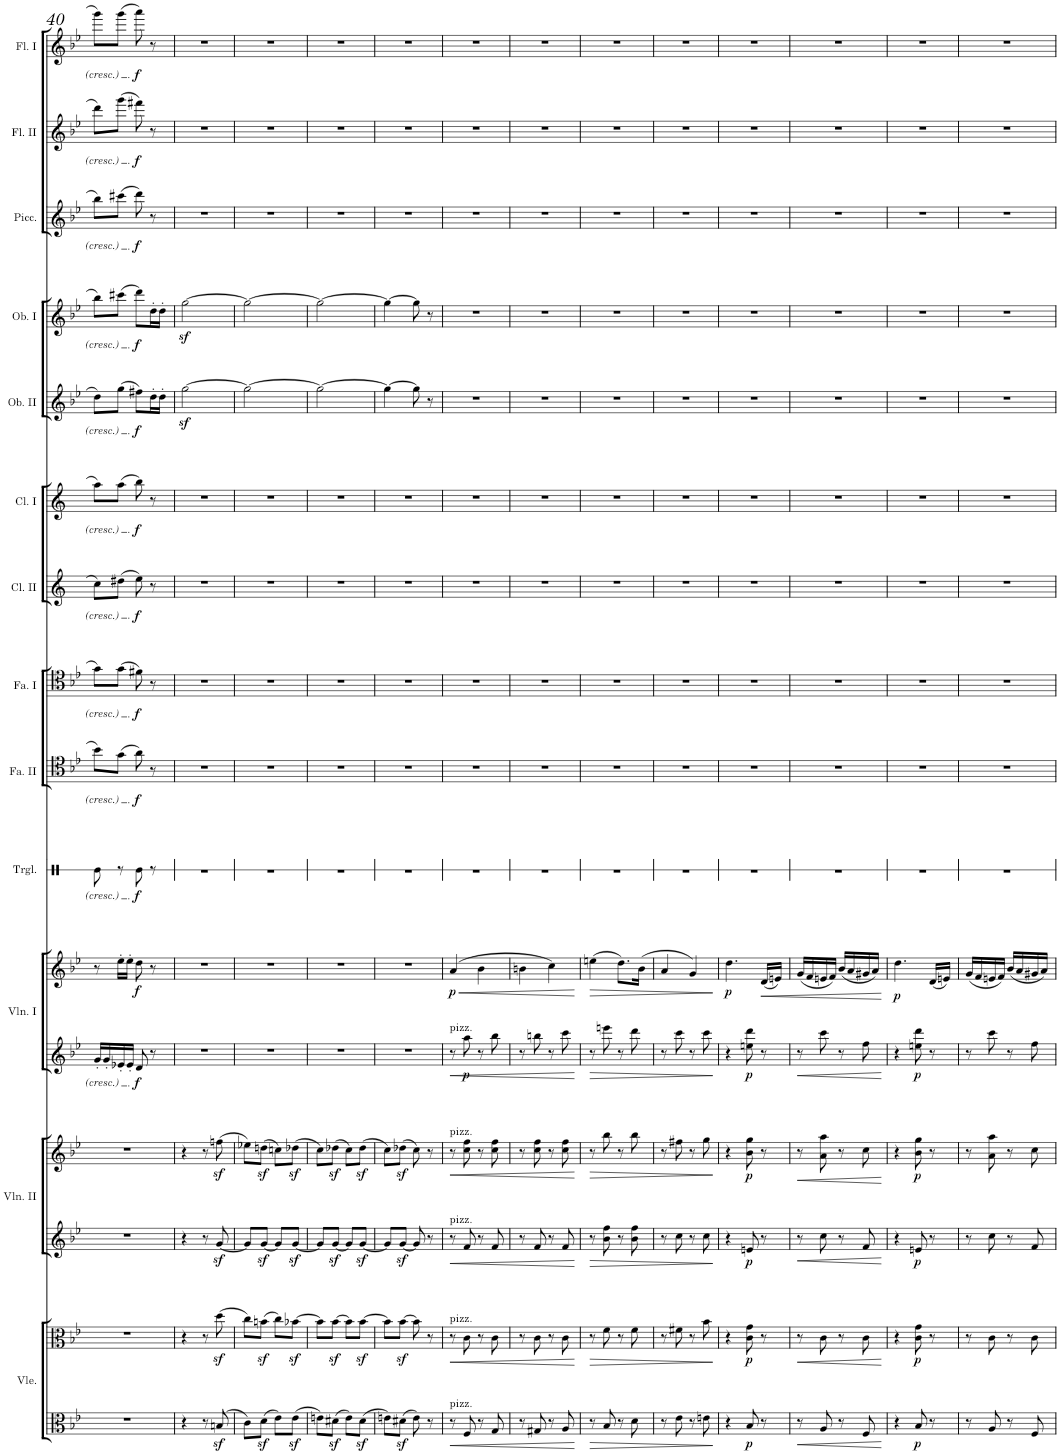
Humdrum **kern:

**kern	**kern	**dynam	**kern	**kern	**dynam	**kern	**kern	**dynam	**kern	**dynam	**kern	**dynam	**kern	**dynam	**kern	**dynam	**kern	**dynam	**kern	**dynam	**kern	**dynam	**kern	**dynam	**kern	**dynam
*part12	*part12	*part12	*part11	*part11	*part11	*part10	*part10	*part10	*part9	*part9	*part8	*part8	*part7	*part7	*part6	*part6	*part5	*part5	*part4	*part4	*part3	*part3	*part2	*part2	*part1	*part1
*staff15	*staff14	*staff14/15	*staff13	*staff12	*staff12/13	*staff11	*staff10	*staff10/11	*staff9	*staff9	*staff8	*staff8	*staff7	*staff7	*staff6	*staff6	*staff5	*staff5	*staff4	*staff4	*staff3	*staff3	*staff2	*staff2	*staff1	*staff1
*I"Viole.	*	*	*I"Violini II.	*	*	*I"Violini I.	*	*	*I"Fagotto II.	*	*I"Fagotto I.	*	*I"Clarinetto II in B.	*	*I"Clarinetto I in B.	*	*I"Oboe II.	*	*I"Oboe I.	*	*I"Piccolo.	*	*I"Flauto II.	*	*I"Flauto I.	*
*I'Vle.	*	*	*I'Vln. II	*	*	*I'Vln. I	*	*	*I'Fa. II	*	*I'Fa. I	*	*I'Cl. II	*	*I'Cl. I	*	*I'Ob. II	*	*I'Ob. I	*	*I'Picc.	*	*I'Fl. II	*	*I'Fl. I	*
!!LO:PB:g=z
*clefC3	*clefC3	*	*clefG2	*clefG2	*	*clefG2	*clefG2	*	*clefC4	*	*clefC4	*	*clefG2	*	*clefG2	*	*clefG2	*	*clefG2	*	*clefG2	*	*clefG2	*	*clefG2	*
*	*	*	*	*	*	*	*	*	*	*	*	*	*Trd1c2	*	*Trd1c2	*	*	*	*	*	*Trd-7c-12	*	*	*	*	*
*k[b-e-]	*k[b-e-]	*	*k[b-e-]	*k[b-e-]	*	*k[b-e-]	*k[b-e-]	*	*k[b-e-]	*	*k[b-e-]	*	*k[]	*	*k[]	*	*k[b-e-]	*	*k[b-e-]	*	*k[b-e-]	*	*k[b-e-]	*	*k[b-e-]	*
*M2/4	*M2/4	*	*M2/4	*M2/4	*	*M2/4	*M2/4	*	*M2/4	*	*M2/4	*	*M2/4	*	*M2/4	*	*M2/4	*	*M2/4	*	*M2/4	*	*M2/4	*	*M2/4	*
=40	=40	=40	=40	=40	=40	=40	=40	=40	=40	=40	=40	=40	=40	=40	=40	=40	=40	=40	=40	=40	=40	=40	=40	=40	=40	=40
2r	2r	.	2r	2r	.	16g'/LL	8r	.	8b-\L	.	8g\L	.	8cc\L	.	8aa\L	.	8dd\L	.	8bb-\L	.	8bb-\L	.	8ddd\L	.	8ggg\L	.
.	.	.	.	.	.	16g'/	.	.	.	.	.	.	.	.	.	.	.	.	.	.	.	.	.	.	.	.
.	.	.	.	.	.	16e-X'/	16ee-'\LL	.	(8g\J	.	(8g\J	.	(8dd#X\J	.	(8aa\J	.	(8gg\J	.	(8ccc#X\J	.	(8ccc#X\J	.	(8ggg\J	.	(8ggg\J	.
.	.	.	.	.	.	16e-'/JJ	16ee-'\JJ	.	.	.	.	.	.	.	.	.	.	.	.	.	.	.	.	.	.	.
!	!	!	!	!	!	!	!	!LO:DY:b=2	!	!	!	!	!	!	!	!	!	!	!	!	!	!	!	!	!	!
!	!	!	!	!	!	!	!	!LO:DY:n=1:b	!	!LO:DY:b	!	!LO:DY:b	!	!LO:DY:b	!	!LO:DY:b	!	!LO:DY:b	!	!LO:DY:b	!	!LO:DY:b	!	!LO:DY:b	!	!LO:DY:b
.	.	.	.	.	.	8d/	8dd\	f f	8a\)	f	8f#X\)	f	8ee\)	f	8bb\)	f	8ff#X\L)	f	8ddd\L)	f	8ddd\)	f	8fff#X\)	f	8aaa\)	f
.	.	.	.	.	.	8r	8r	.	8r	.	8r	.	8r	.	8r	.	16dd'\L	.	16dd'\L	.	8r	.	8r	.	8r	.
.	.	.	.	.	.	.	.	.	.	.	.	.	.	.	.	.	16dd'\JJ	.	16dd'\JJ	.	.	.	.	.	.	.
=41	=41	=41	=41	=41	=41	=41	=41	=41	=41	=41	=41	=41	=41	=41	=41	=41	=41	=41	=41	=41	=41	=41	=41	=41	=41	=41
4r	4r	.	4r	4r	.	2r	2r	.	2r	.	2r	.	2r	.	2r	.	[2ggz<\	.	[2ggz<\	.	2r	.	2r	.	2r	.
8r	8r	.	8r	8r	.	.	.	.	.	.	.	.	.	.	.	.	.	.	.	.	.	.	.	.	.	.
8Bnz</	(8ddz<\	.	[8gz</	(8ffnz<\	.	.	.	.	.	.	.	.	.	.	.	.	.	.	.	.	.	.	.	.	.	.
=42	=42	=42	=42	=42	=42	=42	=42	=42	=42	=42	=42	=42	=42	=42	=42	=42	=42	=42	=42	=42	=42	=42	=42	=42	=42	=42
8c\L	8cc\L)	.	8g/L]	8ee-X\L)	.	2r	2r	.	2r	.	2r	.	2r	.	2r	.	2gg\_	.	2gg\_	.	2r	.	2r	.	2r	.
8dz<\J	(8bnz<\J	.	[8gz</J	(8ddnz<\J	.	.	.	.	.	.	.	.	.	.	.	.	.	.	.	.	.	.	.	.	.	.
8e-\L	8cc\L)	.	8g/L]	8ccn\L)	.	.	.	.	.	.	.	.	.	.	.	.	.	.	.	.	.	.	.	.	.	.
8e-z<\J	[8b-Xz<\J	.	[8gz</J	(8dd-Xz<\J	.	.	.	.	.	.	.	.	.	.	.	.	.	.	.	.	.	.	.	.	.	.
=43	=43	=43	=43	=43	=43	=43	=43	=43	=43	=43	=43	=43	=43	=43	=43	=43	=43	=43	=43	=43	=43	=43	=43	=43	=43	=43
8en\L	8b-\L]	.	8g/L]	8cc\L)	.	2r	2r	.	2r	.	2r	.	2r	.	2r	.	2gg\_	.	2gg\_	.	2r	.	2r	.	2r	.
8d#Xz<\J	[8b-z<\J	.	[8gz</J	(8dd-Xz<\J	.	.	.	.	.	.	.	.	.	.	.	.	.	.	.	.	.	.	.	.	.	.
8e\L	8b-\L]	.	8g/L]	8cc\L)	.	.	.	.	.	.	.	.	.	.	.	.	.	.	.	.	.	.	.	.	.	.
8d#z<\J	[8b-z<\J	.	[8gz</J	(8dd-z<\J	.	.	.	.	.	.	.	.	.	.	.	.	.	.	.	.	.	.	.	.	.	.
=44	=44	=44	=44	=44	=44	=44	=44	=44	=44	=44	=44	=44	=44	=44	=44	=44	=44	=44	=44	=44	=44	=44	=44	=44	=44	=44
8en\L	8b-\L]	.	8g/L]	8cc\L)	.	2r	2r	.	2r	.	2r	.	2r	.	2r	.	4gg\_	.	4gg\_	.	2r	.	2r	.	2r	.
8d#Xz<\J	[8b-z<\J	.	[8gz</J	(8dd-Xz<\J	.	.	.	.	.	.	.	.	.	.	.	.	.	.	.	.	.	.	.	.	.	.
8e\	8b-\]	.	8g/]	8cc\)	.	.	.	.	.	.	.	.	.	.	.	.	8gg\]	.	8gg\]	.	.	.	.	.	.	.
8r	8r	.	8r	8r	.	.	.	.	.	.	.	.	.	.	.	.	8r	.	8r	.	.	.	.	.	.	.
=45	=45	=45	=45	=45	=45	=45	=45	=45	=45	=45	=45	=45	=45	=45	=45	=45	=45	=45	=45	=45	=45	=45	=45	=45	=45	=45
!	!	!	!	!	!	!LO:TX:a:t=pizz.	!	!	!	!	!	!	!	!	!	!	!	!	!	!	!	!	!	!	!	!
!	!	!	!	!LO:TX:a:t=pizz.	!	!	!	!	!	!	!	!	!	!	!	!	!	!	!	!	!	!	!	!	!	!
!	!	!	!LO:TX:a:t=pizz.	!	!	!	!	!	!	!	!	!	!	!	!	!	!	!	!	!	!	!	!	!	!	!
!	!LO:TX:a:t=pizz.	!	!	!	!	!	!	!	!	!	!	!	!	!	!	!	!	!	!	!	!	!	!	!	!	!
!LO:TX:a:t=pizz.	!	!	!	!	!	!	!	!	!	!	!	!	!	!	!	!	!	!	!	!	!	!	!	!	!	!
!	!	!LO:HP:b	!	!	!LO:HP:b	!	!	!LO:HP:b	!	!	!	!	!	!	!	!	!	!	!	!	!	!	!	!	!	!
!	!	!	!	!	!	!	!	!LO:DY:n=1:b	!	!	!	!	!	!	!	!	!	!	!	!	!	!	!	!	!	!
8r	8r	<	8r	8r	<	8r	(4a/	< p	2r	.	2r	.	2r	.	2r	.	2r	.	2r	.	2r	.	2r	.	2r	.
!	!	!	!	!	!	!	!	!LO:DY:n=2:b=2	!	!	!	!	!	!	!	!	!	!	!	!	!	!	!	!	!	!
8F/	8c\	.	8f/	8cc\ 8ff\	.	8aa\	.	p	.	.	.	.	.	.	.	.	.	.	.	.	.	.	.	.	.	.
8r	8r	.	8r	8r	.	8r	4b-\	.	.	.	.	.	.	.	.	.	.	.	.	.	.	.	.	.	.	.
8G/	8c\	.	8f/	8cc\ 8ff\	.	8bb-\	.	.	.	.	.	.	.	.	.	.	.	.	.	.	.	.	.	.	.	.
=46	=46	=46	=46	=46	=46	=46	=46	=46	=46	=46	=46	=46	=46	=46	=46	=46	=46	=46	=46	=46	=46	=46	=46	=46	=46	=46
8r	8r	.	8r	8r	.	8r	4bn\	.	2r	.	2r	.	2r	.	2r	.	2r	.	2r	.	2r	.	2r	.	2r	.
8G#X/	8c\	.	8f/	8cc\ 8ff\	.	8bbn\	.	.	.	.	.	.	.	.	.	.	.	.	.	.	.	.	.	.	.	.
8r	8r	.	8r	8r	.	8r	4cc\)	.	.	.	.	.	.	.	.	.	.	.	.	.	.	.	.	.	.	.
8A/	8c\	.	8f/	8cc\ 8ff\	.	8ccc\	.	.	.	.	.	.	.	.	.	.	.	.	.	.	.	.	.	.	.	.
.	.	[	.	.	[	.	.	[	.	.	.	.	.	.	.	.	.	.	.	.	.	.	.	.	.	.
=47	=47	=47	=47	=47	=47	=47	=47	=47	=47	=47	=47	=47	=47	=47	=47	=47	=47	=47	=47	=47	=47	=47	=47	=47	=47	=47
!	!	!LO:HP:b	!	!	!LO:HP:b	!	!	!LO:HP:b	!	!	!	!	!	!	!	!	!	!	!	!	!	!	!	!	!	!
8r	8r	>	8r	8r	>	8r	(4een\	>	2r	.	2r	.	2r	.	2r	.	2r	.	2r	.	2r	.	2r	.	2r	.
8B-/	8f\	.	8b-\ 8ff\	8bb-\	.	8eeen\	.	.	.	.	.	.	.	.	.	.	.	.	.	.	.	.	.	.	.	.
8r	8r	.	8r	8r	.	8r	8.dd\L)	.	.	.	.	.	.	.	.	.	.	.	.	.	.	.	.	.	.	.
8d\	8f\	.	8b-\ 8ff\	8bb-\	.	8ddd\	.	.	.	.	.	.	.	.	.	.	.	.	.	.	.	.	.	.	.	.
.	.	.	.	.	.	.	(16b-\Jk	.	.	.	.	.	.	.	.	.	.	.	.	.	.	.	.	.	.	.
=48	=48	=48	=48	=48	=48	=48	=48	=48	=48	=48	=48	=48	=48	=48	=48	=48	=48	=48	=48	=48	=48	=48	=48	=48	=48	=48
8r	8r	.	8r	8r	.	8r	4a/	.	2r	.	2r	.	2r	.	2r	.	2r	.	2r	.	2r	.	2r	.	2r	.
8e-\	8f#X\	.	8cc\	8ff#X\	.	8ccc\	.	.	.	.	.	.	.	.	.	.	.	.	.	.	.	.	.	.	.	.
8r	8r	.	8r	8r	.	8r	4g/)	.	.	.	.	.	.	.	.	.	.	.	.	.	.	.	.	.	.	.
8en\	8b-\	.	8cc\	8gg\	.	8ccc\	.	.	.	.	.	.	.	.	.	.	.	.	.	.	.	.	.	.	.	.
.	.	]	.	.	]	.	.	]	.	.	.	.	.	.	.	.	.	.	.	.	.	.	.	.	.	.
=49	=49	=49	=49	=49	=49	=49	=49	=49	=49	=49	=49	=49	=49	=49	=49	=49	=49	=49	=49	=49	=49	=49	=49	=49	=49	=49
!	!	!	!	!	!	!	!	!LO:DY:b	!	!	!	!	!	!	!	!	!	!	!	!	!	!	!	!	!	!
4r	4r	.	4r	4r	.	4r	4.dd\	p	2r	.	2r	.	2r	.	2r	.	2r	.	2r	.	2r	.	2r	.	2r	.
!	!	!LO:DY:b=2	!	!	!	!	!	!	!	!	!	!	!	!	!	!	!	!	!	!	!	!	!	!	!	!
!	!	!LO:DY:n=1:b	!	!	!LO:DY:b=2	!	!	!	!	!	!	!	!	!	!	!	!	!	!	!	!	!	!	!	!	!
!	!	!	!	!	!LO:DY:n=1:b	!	!	!LO:DY:b=2	!	!	!	!	!	!	!	!	!	!	!	!	!	!	!	!	!	!
8B-/	8c\ 8g\	p p	8en/	8b-\ 8gg\	p p	8een\ 8ddd\	.	p	.	.	.	.	.	.	.	.	.	.	.	.	.	.	.	.	.	.
!	!	!	!	!	!	!	!	!LO:HP:b	!	!	!	!	!	!	!	!	!	!	!	!	!	!	!	!	!	!
8r	8r	.	8r	8r	.	8r	(16d/LL	<	.	.	.	.	.	.	.	.	.	.	.	.	.	.	.	.	.	.
.	.	.	.	.	.	.	16en/JJ)	.	.	.	.	.	.	.	.	.	.	.	.	.	.	.	.	.	.	.
=50	=50	=50	=50	=50	=50	=50	=50	=50	=50	=50	=50	=50	=50	=50	=50	=50	=50	=50	=50	=50	=50	=50	=50	=50	=50	=50
!	!	!LO:HP:b	!	!	!LO:HP:b	!	!	!	!	!	!	!	!	!	!	!	!	!	!	!	!	!	!	!	!	!
8r	8r	<	8r	8r	<	8r	(16g/LL	.	2r	.	2r	.	2r	.	2r	.	2r	.	2r	.	2r	.	2r	.	2r	.
.	.	.	.	.	.	.	16f/	.	.	.	.	.	.	.	.	.	.	.	.	.	.	.	.	.	.	.
8A/	8c\	.	8cc\	8a\ 8aa\	.	8ccc\	16en/	.	.	.	.	.	.	.	.	.	.	.	.	.	.	.	.	.	.	.
.	.	.	.	.	.	.	16f/JJ)	.	.	.	.	.	.	.	.	.	.	.	.	.	.	.	.	.	.	.
8r	8r	.	8r	8r	.	8r	(16b-/LL	.	.	.	.	.	.	.	.	.	.	.	.	.	.	.	.	.	.	.
.	.	.	.	.	.	.	16a/	.	.	.	.	.	.	.	.	.	.	.	.	.	.	.	.	.	.	.
8F/	8c\	.	8f/	8cc\	.	8ff\	16g#X/	.	.	.	.	.	.	.	.	.	.	.	.	.	.	.	.	.	.	.
.	.	.	.	.	.	.	16a/JJ)	.	.	.	.	.	.	.	.	.	.	.	.	.	.	.	.	.	.	.
.	.	[	.	.	[	.	.	[	.	.	.	.	.	.	.	.	.	.	.	.	.	.	.	.	.	.
=51	=51	=51	=51	=51	=51	=51	=51	=51	=51	=51	=51	=51	=51	=51	=51	=51	=51	=51	=51	=51	=51	=51	=51	=51	=51	=51
!	!	!	!	!	!	!	!	!LO:DY:b	!	!	!	!	!	!	!	!	!	!	!	!	!	!	!	!	!	!
4r	4r	.	4r	4r	.	4r	4.dd\	p	2r	.	2r	.	2r	.	2r	.	2r	.	2r	.	2r	.	2r	.	2r	.
!	!	!LO:DY:b=2	!	!	!	!	!	!	!	!	!	!	!	!	!	!	!	!	!	!	!	!	!	!	!	!
!	!	!LO:DY:n=1:b	!	!	!LO:DY:b=2	!	!	!	!	!	!	!	!	!	!	!	!	!	!	!	!	!	!	!	!	!
!	!	!	!	!	!LO:DY:n=1:b	!	!	!LO:DY:b=2	!	!	!	!	!	!	!	!	!	!	!	!	!	!	!	!	!	!
8B-/	8c\ 8g\	p p	8en/	8b-\ 8gg\	p p	8een\ 8ddd\	.	p	.	.	.	.	.	.	.	.	.	.	.	.	.	.	.	.	.	.
8r	8r	.	8r	8r	.	8r	(16d/LL	.	.	.	.	.	.	.	.	.	.	.	.	.	.	.	.	.	.	.
.	.	.	.	.	.	.	16en/JJ)	.	.	.	.	.	.	.	.	.	.	.	.	.	.	.	.	.	.	.
=52	=52	=52	=52	=52	=52	=52	=52	=52	=52	=52	=52	=52	=52	=52	=52	=52	=52	=52	=52	=52	=52	=52	=52	=52	=52	=52
8r	8r	.	8r	8r	.	8r	(16g/LL	.	2r	.	2r	.	2r	.	2r	.	2r	.	2r	.	2r	.	2r	.	2r	.
.	.	.	.	.	.	.	16f/	.	.	.	.	.	.	.	.	.	.	.	.	.	.	.	.	.	.	.
8A/	8c\	.	8cc\	8a\ 8aa\	.	8ccc\	16en/	.	.	.	.	.	.	.	.	.	.	.	.	.	.	.	.	.	.	.
.	.	.	.	.	.	.	16f/JJ)	.	.	.	.	.	.	.	.	.	.	.	.	.	.	.	.	.	.	.
8r	8r	.	8r	8r	.	8r	(16b-/LL	.	.	.	.	.	.	.	.	.	.	.	.	.	.	.	.	.	.	.
.	.	.	.	.	.	.	16a/	.	.	.	.	.	.	.	.	.	.	.	.	.	.	.	.	.	.	.
8F/	8c\	.	8f/	8cc\	.	8ff\	16g#X/	.	.	.	.	.	.	.	.	.	.	.	.	.	.	.	.	.	.	.
.	.	.	.	.	.	.	16a/JJ)	.	.	.	.	.	.	.	.	.	.	.	.	.	.	.	.	.	.	.
=	=	=	=	=	=	=	=	=	=	=	=	=	=	=	=	=	=	=	=	=	=	=	=	=	=	=
*-	*-	*-	*-	*-	*-	*-	*-	*-	*-	*-	*-	*-	*-	*-	*-	*-	*-	*-	*-	*-	*-	*-	*-	*-	*-	*-
